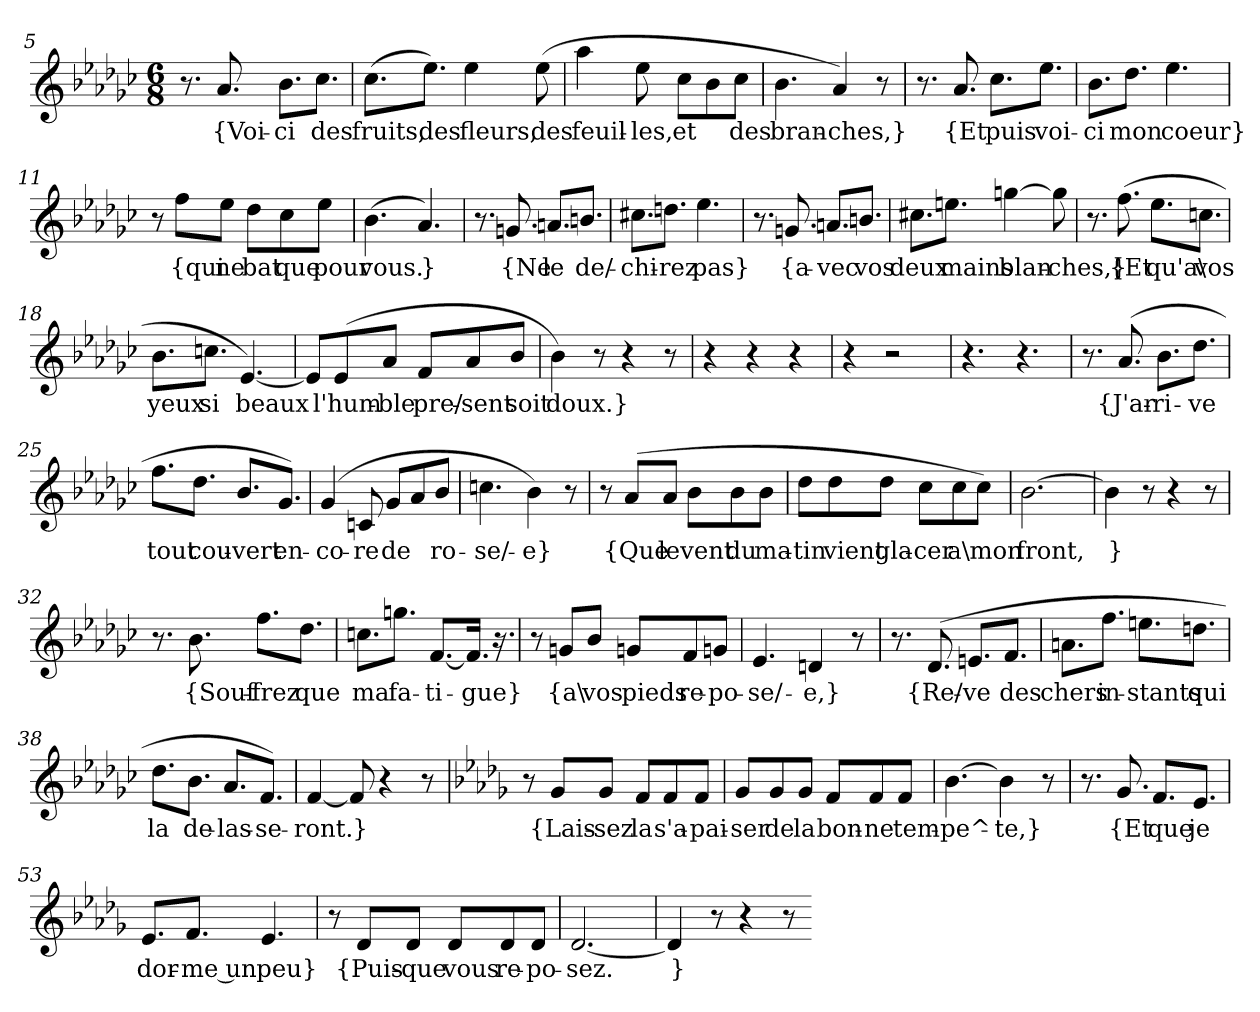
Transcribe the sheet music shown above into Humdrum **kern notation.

**kern	**text
*part1	*part1
*staff1	*staff1
*clefG2	*
*k[b-e-a-d-g-c-]	*
*M6/8	*
*MM96	*
=5	=5
8.r	.
8.a-	{Voi-
8.b-\L	-ci
8.cc-\J	des
=6	=6
(8.cc-\L	fruits,
8.ee-\J)	des
4ee-	fleurs,
(8ee-	des
=7	=7
4aa-	feuil-
8ee-	-les,
8cc-\L	et
8b-\	.
8cc-\J	des
=8	=8
4.b-	bran-
4a-)	-ches,}
8r	.
=9	=9
8.r	.
8.a-	{Et
8.cc-\L	puis
8.ee-\J	voi-
=10	=10
8.b-\L	-ci
8.dd-\J	mon
4.ee-	coeur}
=11	=11
8r	.
8ff\L	{qui
8ee-\J	ne
8dd-\L	bat
8cc-\	que
8ee-\J	pour
=12	=12
(4.b-	vous.
4.a-)	}
=13	=13
8.r	.
8.gn	{Ne
8.an/L	le
8.bn/J	de/-
=14	=14
8.cc#X\L	-chi-
8.ddn\J	-rez
4.ee-	pas}
=15	=15
8.r	.
8.gn	{a-
8.an/L	-vec
8.bn/J	vos
=16	=16
8.cc#X\L	deux
8.een\J	mains
[4ggn	blan-
8ggn]	-ches,}
=17	=17
8.r	.
(8.ff	{Et
8.ee-\L	qu'a\
8.ccn\J	vos
=18	=18
8.b-\L	yeux
8.ccn\J	si
[4.e-)	beaux
=19	=19
8e-/L]	.
(8e-/	l'hum-
8a-/J	-ble
8f/L	pre/-
8a-/	-sent
8b-/J	soit
=20	=20
4b-)	doux.}
8r	.
4r	.
8r	.
=21	=21
4r	.
4r	.
4r	.
=22	=22
4r	.
2r	.
=23	=23
4.r	.
4.r	.
=24	=24
8.r	.
(8.a-	{J'ar-
8.b-\L	-ri-
8.dd-\J	-ve
=25	=25
8.ff\L	tout
8.dd-\J	cou-
8.b-/L	-vert
8.g-/J)	en-
=26	=26
(4g-	-co-
8cn	-re
8g-/L	de
8a-/	.
8b-/J	ro-
=27	=27
4.ccn	-se/-
4b-)	-e}
8r	.
=28	=28
8r	.
(8a-/L	{Que
8a-/J	le
8b-\L	vent
8b-\	du
8b-\J	ma-
=29	=29
8dd-\L	-tin
8dd-\	vient
8dd-\J	gla-
8cc-\L	-cer
8cc-\	a\
8cc-\J)	mon
=30	=30
[2.b-	front,
=31	=31
4b-]	}
8r	.
4r	.
8r	.
=32	=32
8.r	.
8.b-	{Souf-
8.ff\L	-frez
8.dd-\J	que
=33	=33
8.ccn\L	ma
8.ggn\J	fa-
[8.f/L	-ti-
16.f/Jk]	-gue}
16.r	.
=34	=34
8r	.
8gn/L	{a\
8b-/J	vos
8gn/L	pieds
8f/	re-
8gn/J	-po-
=35	=35
4.e-	-se/-
4dn	-e,}
8r	.
=36	=36
8.r	.
(8.d-	{Re/-
8.en/L	-ve
8.f/J	des
=37	=37
8.an\L	chers
8.ff\J	in-
8.een\L	-stants
8.ddn\J	qui
=38	=38
8.dd-\L	la
8.b-\J	de-
8.a-/L	-las-
8.f/J)	-se-
=39	=39
[4f	-ront.
8f]	}
4r	.
8r	.
=49	=49
*k[b-e-a-d-g-]	*
*MM70	*
8r	.
8g-/L	{Lais-
8g-/J	-sez
8f/L	la
8f/	s'a-
8f/J	-pai-
=50	=50
8g-/L	-ser
8g-/	de
8g-/J	la
8f/L	bon-
8f/	-ne
8f/J	tem-
=51	=51
[4.b-	-pe^-
4b-]	-te,}
8r	.
=52	=52
8.r	.
8.g-	{Et
8.f/L	que
8.e-/J	je
=53	=53
8.e-/L	dor-
8.f/J	-me un
4.e-	peu}
=54	=54
8r	.
8d-/L	{Puis-
8d-/J	-que
8d-/L	vous
8d-/	re-
8d-/J	-po-
=55	=55
[2.d-	-sez.
=56	=56
4d-]	}
8r	.
4r	.
8r	.
=-	=-
*-	*-
